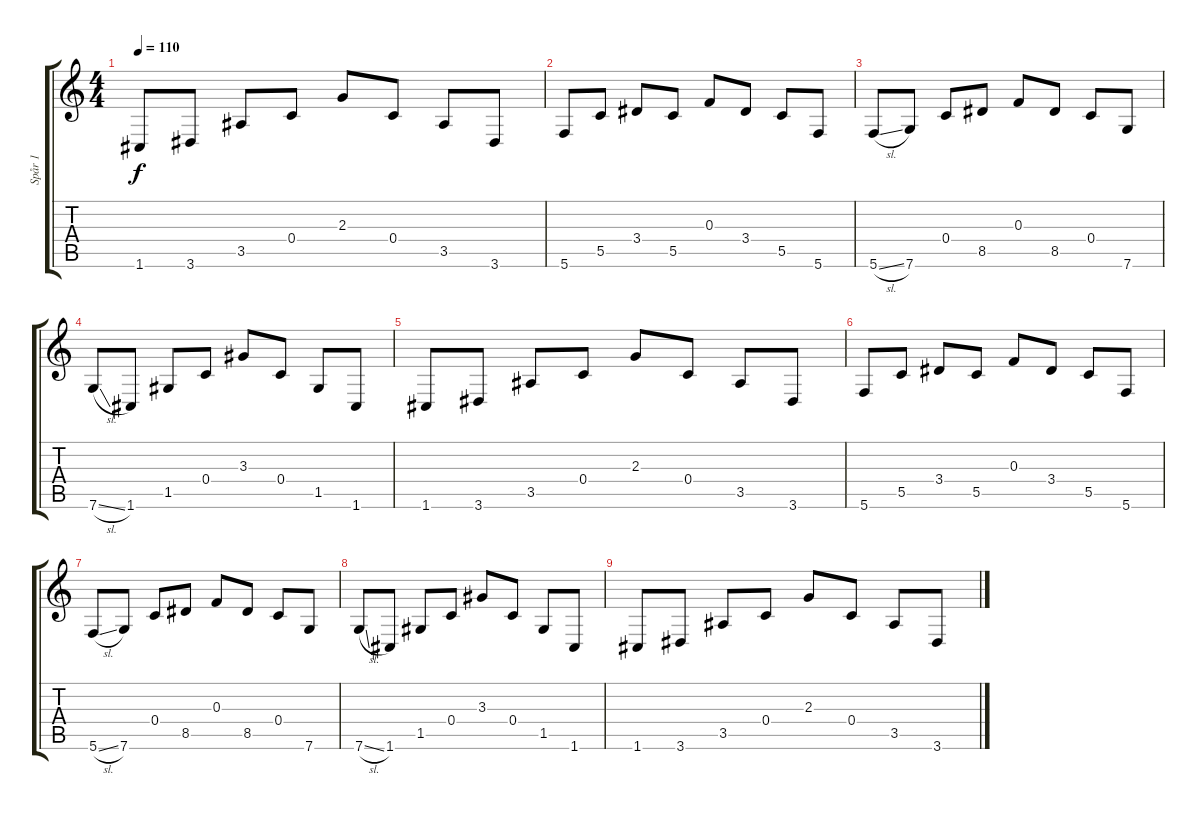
\track ("Spår 1" "Spår 1") {instrument distortionguitar}
\staff {score tabs}
\tuning (D4 A3 F3 C3 G2 C2) {hide}
\ts (4 4)
\tempo 110
\clef g2
\ks c
1.6.8{dy f} 3.6.8 3.5.8 0.4.8 2.3.8 0.4.8 3.5.8 3.6.8 |
5.6.8 5.5.8 3.4.8 5.5.8 0.3.8 3.4.8 5.5.8 5.6.8 |
5.6{sl}.8 7.6.8 0.4.8 8.5.8 0.3.8 8.5.8 0.4.8 7.6.8 |
7.6{sl}.8 1.6.8 1.5.8 0.4.8 3.3.8 0.4.8 1.5.8 1.6.8 |
1.6.8 3.6.8 3.5.8 0.4.8 2.3.8 0.4.8 3.5.8 3.6.8 |
5.6.8 5.5.8 3.4.8 5.5.8 0.3.8 3.4.8 5.5.8 5.6.8 |
5.6{sl}.8 7.6.8 0.4.8 8.5.8 0.3.8 8.5.8 0.4.8 7.6.8 |
7.6{sl}.8 1.6.8 1.5.8 0.4.8 3.3.8 0.4.8 1.5.8 1.6.8 |
1.6.8 3.6.8 3.5.8 0.4.8 2.3.8 0.4.8 3.5.8 3.6.8
